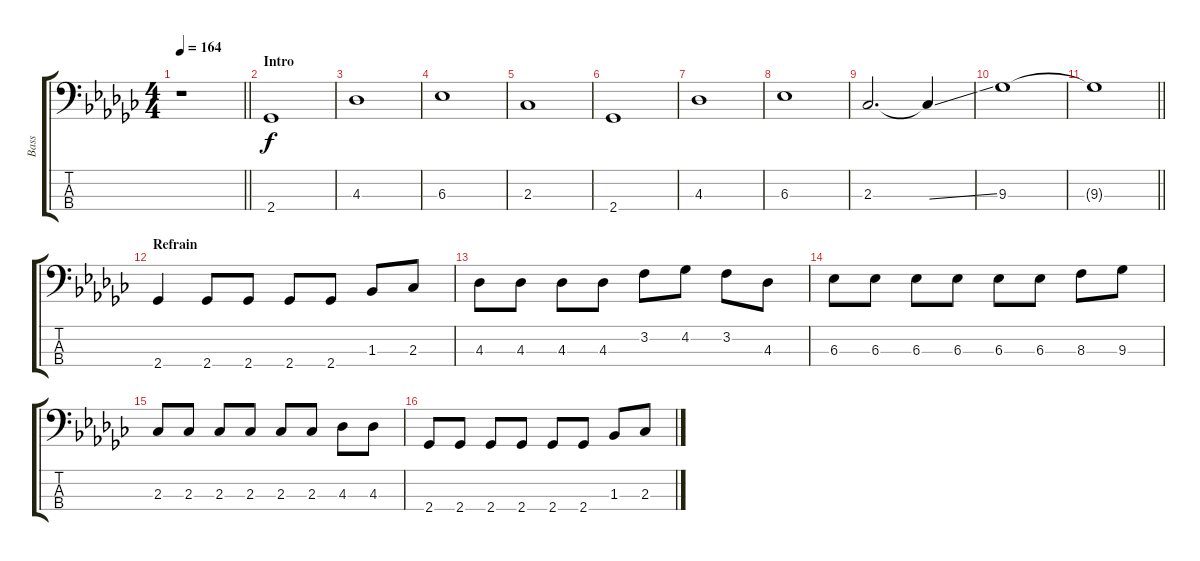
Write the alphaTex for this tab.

\track ("Bass" "Bass") {instrument electricbasspick}
\staff {score tabs}
\tuning (G2 D2 A1 E1) {hide}
\ts (4 4)
\tempo 164
\clef f4
\barLineRight lightlight
\ks gb
r.1{dy f instrument electricbasspick} |
\section ("" "Intro")
2.4.1 |
4.3.1 |
6.3.1 |
2.3.1 |
2.4.1 |
4.3.1 |
6.3.1 |
2.3.2{d} 2.3{ss t}.4 |
9.3.1 |
\barLineRight lightlight
9.3{t}.1 |
\section ("" "Refrain")
2.4.4 2.4.8 2.4.8 2.4.8 2.4.8 1.3.8 2.3.8 |
4.3.8 4.3.8 4.3.8 4.3.8 3.2.8 4.2.8 3.2.8 4.3.8 |
6.3.8 6.3.8 6.3.8 6.3.8 6.3.8 6.3.8 8.3.8 9.3.8 |
2.3.8 2.3.8 2.3.8 2.3.8 2.3.8 2.3.8 4.3.8 4.3.8 |
2.4.8 2.4.8 2.4.8 2.4.8 2.4.8 2.4.8 1.3.8 2.3.8
